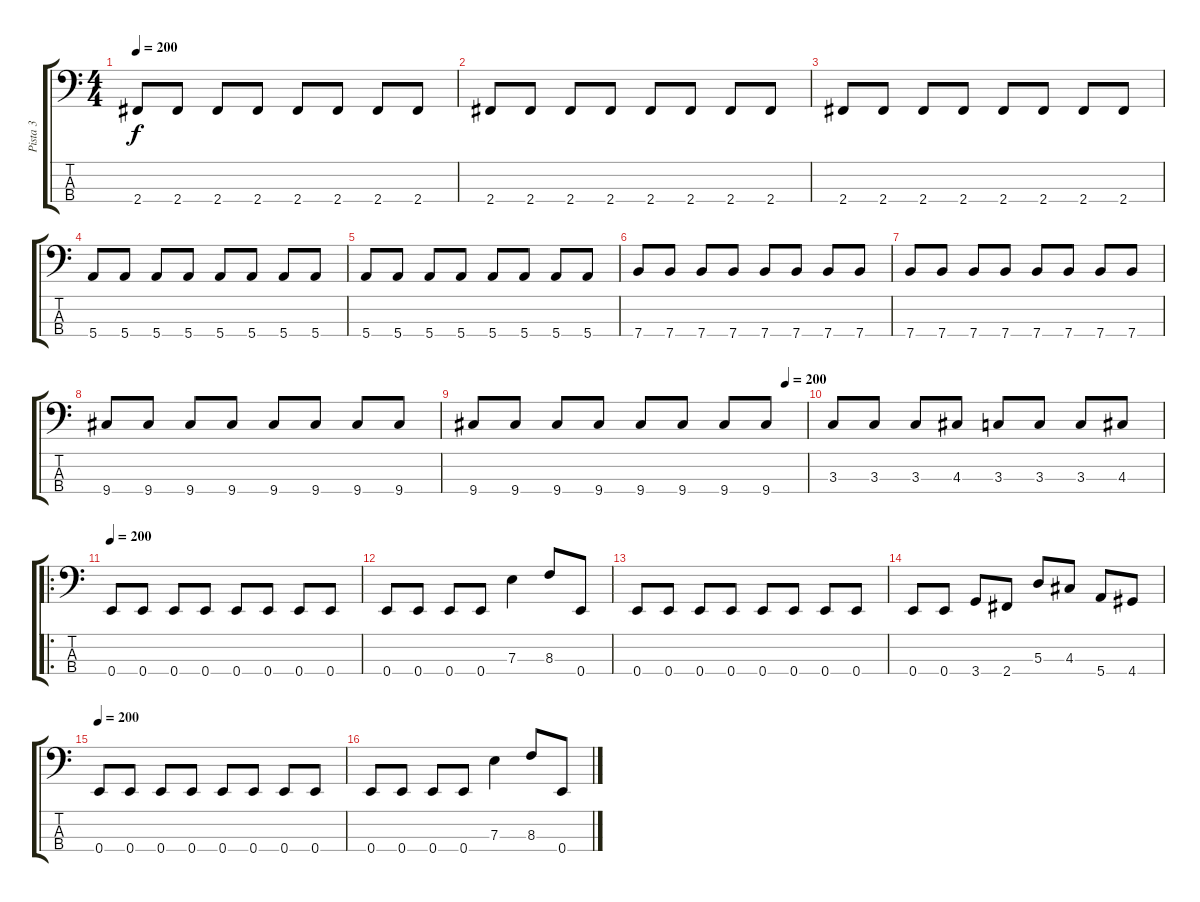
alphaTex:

\track ("Pista 3" "Pista 3") {instrument electricbassfinger}
\staff {score tabs}
\tuning (G2 D2 A1 E1) {hide}
\ts (4 4)
\tempo 200
\clef f4
\ks c
2.4.8{dy f} 2.4.8 2.4.8 2.4.8 2.4.8 2.4.8 2.4.8 2.4.8 |
2.4.8 2.4.8 2.4.8 2.4.8 2.4.8 2.4.8 2.4.8 2.4.8 |
2.4.8 2.4.8 2.4.8 2.4.8 2.4.8 2.4.8 2.4.8 2.4.8 |
5.4.8 5.4.8 5.4.8 5.4.8 5.4.8 5.4.8 5.4.8 5.4.8 |
5.4.8 5.4.8 5.4.8 5.4.8 5.4.8 5.4.8 5.4.8 5.4.8 |
7.4.8 7.4.8 7.4.8 7.4.8 7.4.8 7.4.8 7.4.8 7.4.8 |
7.4.8 7.4.8 7.4.8 7.4.8 7.4.8 7.4.8 7.4.8 7.4.8 |
9.4.8 9.4.8 9.4.8 9.4.8 9.4.8 9.4.8 9.4.8 9.4.8 |
\tempo (200 0.9375)
9.4.8 9.4.8 9.4.8 9.4.8 9.4.8 9.4.8 9.4.8 9.4.8 |
3.3.8 3.3.8 3.3.8 4.3.8 3.3.8 3.3.8 3.3.8 4.3.8 |
\ro
\tempo 200
0.4.8 0.4.8 0.4.8 0.4.8 0.4.8 0.4.8 0.4.8 0.4.8 |
0.4.8 0.4.8 0.4.8 0.4.8 7.3.4 8.3.8 0.4.8 |
0.4.8 0.4.8 0.4.8 0.4.8 0.4.8 0.4.8 0.4.8 0.4.8 |
0.4.8 0.4.8 3.4.8 2.4.8 5.3.8 4.3.8 5.4.8 4.4.8 |
\tempo 200
0.4.8 0.4.8 0.4.8 0.4.8 0.4.8 0.4.8 0.4.8 0.4.8 |
0.4.8 0.4.8 0.4.8 0.4.8 7.3.4 8.3.8 0.4.8
